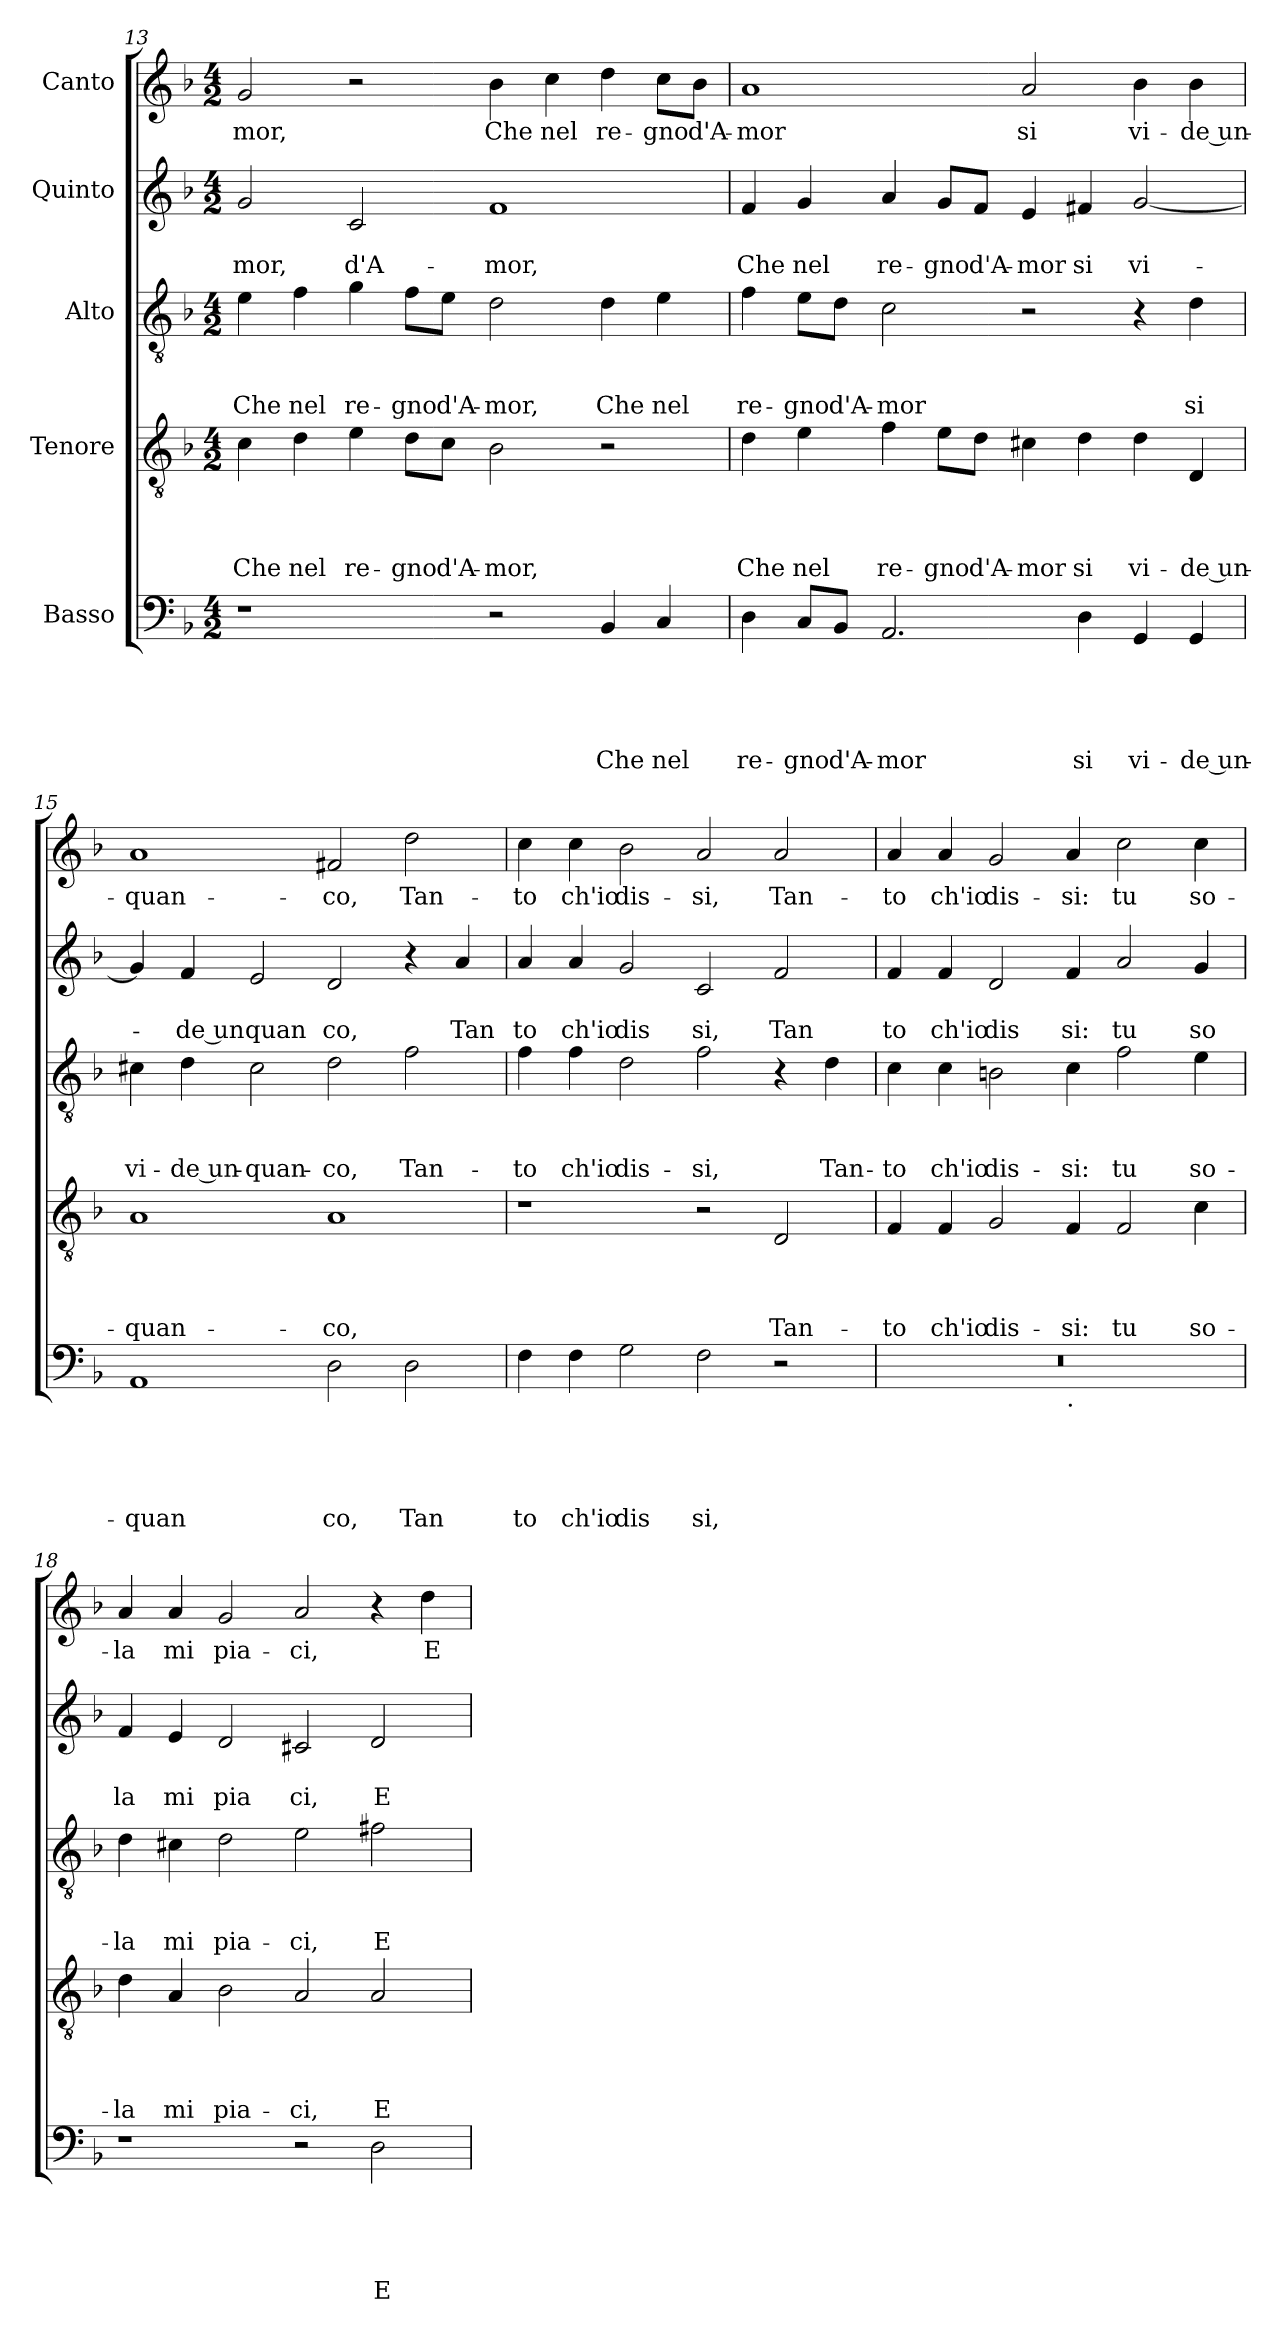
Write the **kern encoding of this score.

**kern	**text	**text	**text	**text	**text	**kern	**text	**text	**text	**text	**kern	**text	**text	**text	**kern	**text	**text	**kern	**text
*part5	*part5	*part5	*part5	*part5	*part5	*part4	*part4	*part4	*part4	*part4	*part3	*part3	*part3	*part3	*part2	*part2	*part2	*part1	*part1
*staff5	*staff5	*staff5	*staff5	*staff5	*staff5	*staff4	*staff4	*staff4	*staff4	*staff4	*staff3	*staff3	*staff3	*staff3	*staff2	*staff2	*staff2	*staff1	*staff1
*I"Basso	*	*	*	*	*	*I"Tenore	*	*	*	*	*I"Alto	*	*	*	*I"Quinto	*	*	*I"Canto	*
*clefF4	*	*	*	*	*	*clefGv2	*	*	*	*	*clefGv2	*	*	*	*clefG2	*	*	*clefG2	*
*k[b-]	*	*	*	*	*	*k[b-]	*	*	*	*	*k[b-]	*	*	*	*k[b-]	*	*	*k[b-]	*
*F:	*	*	*	*	*	*F:	*	*	*	*	*F:	*	*	*	*F:	*	*	*F:	*
*M4/2	*	*	*	*	*	*M4/2	*	*	*	*	*M4/2	*	*	*	*M4/2	*	*	*M4/2	*
=13	=13	=13	=13	=13	=13	=13	=13	=13	=13	=13	=13	=13	=13	=13	=13	=13	=13	=13	=13
!	!	!	!	!	!	!	!	!	!	!LO:LY:b	!	!	!	!LO:LY:b	!	!	!LO:LY:b	!	!LO:LY:b
1r	.	.	.	.	.	4c\	.	.	.	Che	4e\	.	.	Che	2g/	.	-mor,	2g/	-mor,
!	!	!	!	!	!	!	!	!	!	!LO:LY:b	!	!	!	!LO:LY:b	!	!	!	!	!
.	.	.	.	.	.	4d\	.	.	.	nel	4f\	.	.	nel	.	.	.	.	.
!	!	!	!	!	!	!	!	!	!	!LO:LY:b	!	!	!	!LO:LY:b	!	!	!LO:LY:b	!	!
.	.	.	.	.	.	4e\	.	.	.	re-	4g\	.	.	re-	2c/	.	d'A-	2r	.
!	!	!	!	!	!	!	!	!	!	!LO:LY:b	!	!	!	!LO:LY:b	!	!	!	!	!
.	.	.	.	.	.	8d\L	.	.	.	-gno	8f\L	.	.	-gno	.	.	.	.	.
!	!	!	!	!	!	!	!	!	!	!LO:LY:b	!	!	!	!LO:LY:b	!	!	!	!	!
.	.	.	.	.	.	8c\J	.	.	.	d'A-	8e\J	.	.	d'A-	.	.	.	.	.
!	!	!	!	!	!	!	!	!	!	!LO:LY:b	!	!	!	!LO:LY:b	!	!	!LO:LY:b	!	!LO:LY:b
2r	.	.	.	.	.	2B-\	.	.	.	-mor,	2d\	.	.	-mor,	1f	.	-mor,	4b-\	Che
!	!	!	!	!	!	!	!	!	!	!	!	!	!	!	!	!	!	!	!LO:LY:b
.	.	.	.	.	.	.	.	.	.	.	.	.	.	.	.	.	.	4cc\	nel
!	!	!	!	!	!LO:LY:b	!	!	!	!	!	!	!	!	!LO:LY:b	!	!	!	!	!LO:LY:b
4BB-/	.	.	.	.	Che	2r	.	.	.	.	4d\	.	.	Che	.	.	.	4dd\	re-
!	!	!	!	!	!LO:LY:b	!	!	!	!	!	!	!	!	!LO:LY:b	!	!	!	!	!LO:LY:b
4C/	.	.	.	.	nel	.	.	.	.	.	4e\	.	.	nel	.	.	.	8cc\L	-gno
!	!	!	!	!	!	!	!	!	!	!	!	!	!	!	!	!	!	!	!LO:LY:b
.	.	.	.	.	.	.	.	.	.	.	.	.	.	.	.	.	.	8b-\J	d'A-
=14	=14	=14	=14	=14	=14	=14	=14	=14	=14	=14	=14	=14	=14	=14	=14	=14	=14	=14	=14
!	!	!	!	!	!LO:LY:b	!	!	!	!	!LO:LY:b	!	!	!	!LO:LY:b	!	!	!LO:LY:b	!	!LO:LY:b
4D\	.	.	.	.	re-	4d\	.	.	.	Che	4f\	.	.	re-	4f/	.	Che	1a	-mor
!	!	!	!	!	!LO:LY:b	!	!	!	!	!LO:LY:b	!	!	!	!LO:LY:b	!	!	!LO:LY:b	!	!
8C/L	.	.	.	.	-gno	4e\	.	.	.	nel	8e\L	.	.	-gno	4g/	.	nel	.	.
!	!	!	!	!	!LO:LY:b	!	!	!	!	!	!	!	!	!LO:LY:b	!	!	!	!	!
8BB-/J	.	.	.	.	d'A-	.	.	.	.	.	8d\J	.	.	d'A-	.	.	.	.	.
!	!	!	!	!	!LO:LY:b	!	!	!	!	!LO:LY:b	!	!	!	!LO:LY:b	!	!	!LO:LY:b	!	!
2.AA/	.	.	.	.	-mor	4f\	.	.	.	re-	2c\	.	.	-mor	4a/	.	re-	.	.
!	!	!	!	!	!	!	!	!	!	!LO:LY:b	!	!	!	!	!	!	!LO:LY:b	!	!
.	.	.	.	.	.	8e\L	.	.	.	-gno	.	.	.	.	8g/L	.	-gno	.	.
!	!	!	!	!	!	!	!	!	!	!LO:LY:b	!	!	!	!	!	!	!LO:LY:b	!	!
.	.	.	.	.	.	8d\J	.	.	.	d'A-	.	.	.	.	8f/J	.	d'A-	.	.
!	!	!	!	!	!	!	!	!	!	!LO:LY:b	!	!	!	!	!	!	!LO:LY:b	!	!LO:LY:b
.	.	.	.	.	.	4c#X\	.	.	.	-mor	2r	.	.	.	4e/	.	-mor	2a/	si
!	!	!	!	!	!LO:LY:b	!	!	!	!	!LO:LY:b	!	!	!	!	!	!	!LO:LY:b	!	!
4D\	.	.	.	.	si	4d\	.	.	.	si	.	.	.	.	4f#X/	.	si	.	.
!	!	!	!	!	!LO:LY:b	!	!	!	!	!LO:LY:b	!	!	!	!	!	!	!LO:LY:b	!	!LO:LY:b
4GG/	.	.	.	.	vi-	4d\	.	.	.	vi-	4r	.	.	.	[<2g/	.	vi-	4b-\	vi-
!	!	!	!	!	!LO:LY:b:rj	!	!	!	!	!LO:LY:b:rj	!	!	!	!LO:LY:b	!	!	!	!	!LO:LY:b:rj
4GG/	.	.	.	.	-de un-	4D/	.	.	.	-de un-	4d\	.	.	si	.	.	.	4b-\	-de un-
!!LO:LB:g=z
=15	=15	=15	=15	=15	=15	=15	=15	=15	=15	=15	=15	=15	=15	=15	=15	=15	=15	=15	=15
!	!	!	!	!	!LO:LY:b	!	!	!	!	!LO:LY:b	!	!	!	!LO:LY:b	!	!	!	!	!LO:LY:b
1AA	.	.	.	.	-quan	1A	.	.	.	-quan-	4c#X\	.	.	vi-	4g/]	.	.	1a	-quan-
!	!	!	!	!	!	!	!	!	!	!	!	!	!	!LO:LY:b:rj	!	!	!LO:LY:b:rj	!	!
.	.	.	.	.	.	.	.	.	.	.	4d\	.	.	-de un-	4f/	.	-de un	.	.
!	!	!	!	!	!	!	!	!	!	!	!	!	!	!LO:LY:b	!	!	!LO:LY:b	!	!
.	.	.	.	.	.	.	.	.	.	.	2c#\	.	.	-quan-	2e/	.	quan	.	.
!	!	!	!	!	!LO:LY:b	!	!	!	!	!LO:LY:b	!	!	!	!LO:LY:b	!	!	!LO:LY:b	!	!LO:LY:b
2D\	.	.	.	.	co,	1A	.	.	.	-co,	2d\	.	.	-co,	2d/	.	co,	2f#X/	-co,
!	!	!	!	!	!LO:LY:b	!	!	!	!	!	!	!	!	!LO:LY:b	!	!	!	!	!LO:LY:b
2D\	.	.	.	.	Tan	.	.	.	.	.	2f\	.	.	Tan-	4r	.	.	2dd\	Tan-
!	!	!	!	!	!	!	!	!	!	!	!	!	!	!	!	!	!LO:LY:b	!	!
.	.	.	.	.	.	.	.	.	.	.	.	.	.	.	4a/	.	Tan	.	.
=16	=16	=16	=16	=16	=16	=16	=16	=16	=16	=16	=16	=16	=16	=16	=16	=16	=16	=16	=16
!	!	!	!	!	!LO:LY:b	!	!	!	!	!	!	!	!	!LO:LY:b	!	!	!LO:LY:b	!	!LO:LY:b
4F\	.	.	.	.	to	1r	.	.	.	.	4f\	.	.	-to	4a/	.	to	4cc\	-to
!	!	!	!	!	!LO:LY:b	!	!	!	!	!	!	!	!	!LO:LY:b	!	!	!LO:LY:b	!	!LO:LY:b
4F\	.	.	.	.	ch'io	.	.	.	.	.	4f\	.	.	ch'io	4a/	.	ch'io	4cc\	ch'io
!	!	!	!	!	!LO:LY:b	!	!	!	!	!	!	!	!	!LO:LY:b	!	!	!LO:LY:b	!	!LO:LY:b
2G\	.	.	.	.	dis	.	.	.	.	.	2d\	.	.	dis-	2g/	.	dis	2b-\	dis-
!	!	!	!	!	!LO:LY:b	!	!	!	!	!	!	!	!	!LO:LY:b	!	!	!LO:LY:b	!	!LO:LY:b
2F\	.	.	.	.	si,	2r	.	.	.	.	2f\	.	.	-si,	2c/	.	si,	2a/	-si,
!	!	!	!	!	!	!	!	!	!	!LO:LY:b	!	!	!	!	!	!	!LO:LY:b	!	!LO:LY:b
2r	.	.	.	.	.	2D/	.	.	.	Tan-	4r	.	.	.	2f/	.	Tan	2a/	Tan-
!	!	!	!	!	!	!	!	!	!	!	!	!	!	!LO:LY:b	!	!	!	!	!
.	.	.	.	.	.	.	.	.	.	.	4d\	.	.	Tan-	.	.	.	.	.
=17	=17	=17	=17	=17	=17	=17	=17	=17	=17	=17	=17	=17	=17	=17	=17	=17	=17	=17	=17
!	!	!	!	!	!	!	!	!	!	!LO:LY:b	!	!	!	!LO:LY:b	!	!	!LO:LY:b	!	!LO:LY:b
*^	*	*	*	*	*	*	*	*	*	*	*	*	*	*	*	*	*	*	*
0r	1ryy	.	.	.	.	.	4F/	.	.	.	-to	4c\	.	.	-to	4f/	.	to	4a/	-to
!	!	!	!	!	!	!	!	!	!	!	!LO:LY:b	!	!	!	!LO:LY:b	!	!	!LO:LY:b	!	!LO:LY:b
.	.	.	.	.	.	.	4F/	.	.	.	ch'io	4c\	.	.	ch'io	4f/	.	ch'io	4a/	ch'io
!	!	!	!	!	!	!	!	!	!	!	!LO:LY:b	!	!	!	!LO:LY:b	!	!	!LO:LY:b	!	!LO:LY:b
.	.	.	.	.	.	.	2G/	.	.	.	dis-	2Bn\	.	.	dis-	2d/	.	dis	2g/	dis-
!	!LO:TX:b:t=.	!	!	!	!	!	!	!	!	!	!	!	!	!	!	!	!	!	!	!
!	!	!	!	!	!	!	!	!	!	!	!LO:LY:b	!	!	!	!LO:LY:b	!	!	!LO:LY:b	!	!LO:LY:b
.	1ryy	.	.	.	.	.	4F/	.	.	.	-si:	4c\	.	.	-si:	4f/	.	si:	4a/	-si:
!	!	!	!	!	!	!	!	!	!	!	!LO:LY:b	!	!	!	!LO:LY:b	!	!	!LO:LY:b	!	!LO:LY:b
.	.	.	.	.	.	.	2F/	.	.	.	tu	2f\	.	.	tu	2a/	.	tu	2cc\	tu
!	!	!	!	!	!	!	!	!	!	!	!LO:LY:b	!	!	!	!LO:LY:b	!	!	!LO:LY:b	!	!LO:LY:b
.	.	.	.	.	.	.	4c\	.	.	.	so-	4e\	.	.	so-	4g/	.	so	4cc\	so-
=18	=18	=18	=18	=18	=18	=18	=18	=18	=18	=18	=18	=18	=18	=18	=18	=18	=18	=18	=18	=18
!	!	!	!	!	!	!	!	!	!	!	!LO:LY:b	!	!	!	!LO:LY:b	!	!	!LO:LY:b	!	!LO:LY:b
*v	*v	*	*	*	*	*	*	*	*	*	*	*	*	*	*	*	*	*	*	*
1r	.	.	.	.	.	4d\	.	.	.	-la	4d\	.	.	-la	4f/	.	la	4a/	-la
!	!	!	!	!	!	!	!	!	!	!LO:LY:b	!	!	!	!LO:LY:b	!	!	!LO:LY:b	!	!LO:LY:b
.	.	.	.	.	.	4A/	.	.	.	mi	4c#X\	.	.	mi	4e/	.	mi	4a/	mi
!	!	!	!	!	!	!	!	!	!	!LO:LY:b	!	!	!	!LO:LY:b	!	!	!LO:LY:b	!	!LO:LY:b
.	.	.	.	.	.	2B-\	.	.	.	pia-	2d\	.	.	pia-	2d/	.	pia	2g/	pia-
!	!	!	!	!	!	!	!	!	!	!LO:LY:b	!	!	!	!LO:LY:b	!	!	!LO:LY:b	!	!LO:LY:b
2r	.	.	.	.	.	2A/	.	.	.	-ci,	2e\	.	.	-ci,	2c#X/	.	ci,	2a/	-ci,
!	!	!	!	!	!LO:LY:b	!	!	!	!	!LO:LY:b	!	!	!	!LO:LY:b	!	!	!LO:LY:b	!	!
2D\	.	.	.	.	E	2A/	.	.	.	E	2f#X\	.	.	E	2d/	.	E	4r	.
!	!	!	!	!	!	!	!	!	!	!	!	!	!	!	!	!	!	!	!LO:LY:b
.	.	.	.	.	.	.	.	.	.	.	.	.	.	.	.	.	.	4dd\	E
=	=	=	=	=	=	=	=	=	=	=	=	=	=	=	=	=	=	=	=
*-	*-	*-	*-	*-	*-	*-	*-	*-	*-	*-	*-	*-	*-	*-	*-	*-	*-	*-	*-
